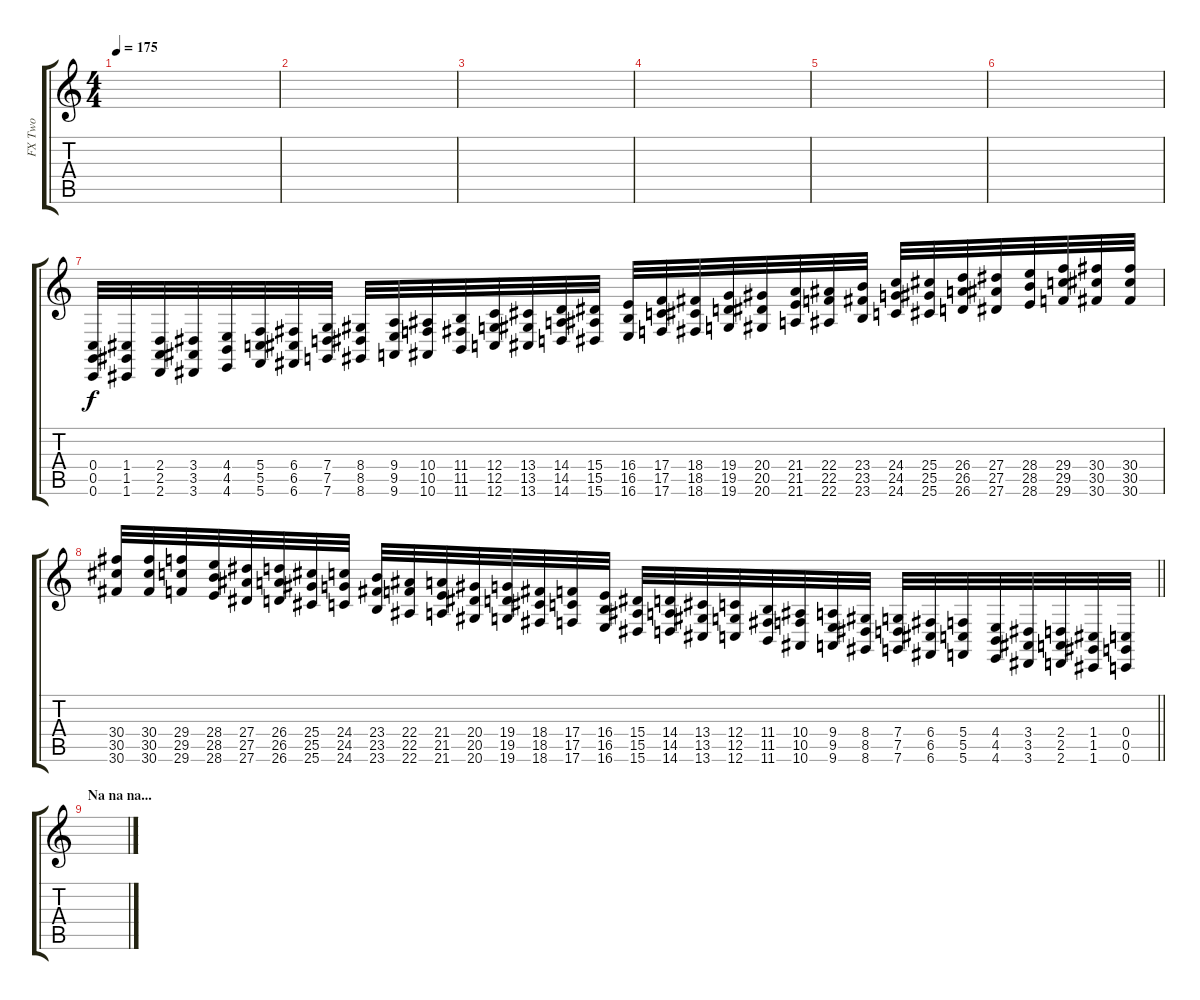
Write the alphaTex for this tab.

\track ("FX Two" "FX Two") {instrument guitarfretnoise}
\staff {score tabs}
\tuning (D4 A3 F3 C3 G2 C2) {hide}
\ts (4 4)
\tempo 175
\clef g2
\ks c
|
|
|
|
|
|
(0.4 0.5 0.6).32 (1.4 1.5 1.6).32 (2.4 2.5 2.6).32 (3.4 3.5 3.6).32 (4.4 4.5 4.6).32 (5.4 5.5 5.6).32 (6.4 6.5 6.6).32 (7.4 7.5 7.6).32 (8.4 8.5 8.6).32 (9.4 9.5 9.6).32 (10.4 10.5 10.6).32 (11.4 11.5 11.6).32 (12.4 12.5 12.6).32 (13.4 13.5 13.6).32 (14.4 14.5 14.6).32 (15.4 15.5 15.6).32 (16.4 16.5 16.6).32 (17.4 17.5 17.6).32 (18.4 18.5 18.6).32 (19.4 19.5 19.6).32 (20.4 20.5 20.6).32 (21.4 21.5 21.6).32 (22.4 22.5 22.6).32 (23.4 23.5 23.6).32 (24.4 24.5 24.6).32 (25.4 25.5 25.6).32 (26.4 26.5 26.6).32 (27.4 27.5 27.6).32 (28.4 28.5 28.6).32 (29.4 29.5 29.6).32 (30.4 30.5 30.6).32 (30.4 30.5 30.6).32 |
\barLineRight lightlight
(30.4 30.5 30.6).32 (30.4 30.5 30.6).32 (29.4 29.5 29.6).32 (28.4 28.5 28.6).32 (27.4 27.5 27.6).32 (26.4 26.5 26.6).32 (25.4 25.5 25.6).32 (24.4 24.5 24.6).32 (23.4 23.5 23.6).32 (22.4 22.5 22.6).32 (21.4 21.5 21.6).32 (20.4 20.5 20.6).32 (19.4 19.5 19.6).32 (18.4 18.5 18.6).32 (17.4 17.5 17.6).32 (16.4 16.5 16.6).32 (15.4 15.5 15.6).32 (14.4 14.5 14.6).32 (13.4 13.5 13.6).32 (12.4 12.5 12.6).32 (11.4 11.5 11.6).32 (10.4 10.5 10.6).32 (9.4 9.5 9.6).32 (8.4 8.5 8.6).32 (7.4 7.5 7.6).32 (6.4 6.5 6.6).32 (5.4 5.5 5.6).32 (4.4 4.5 4.6).32 (3.4 3.5 3.6).32 (2.4 2.5 2.6).32 (1.4 1.5 1.6).32 (0.4 0.5 0.6).32 |
\section ("" "Na na na...")
